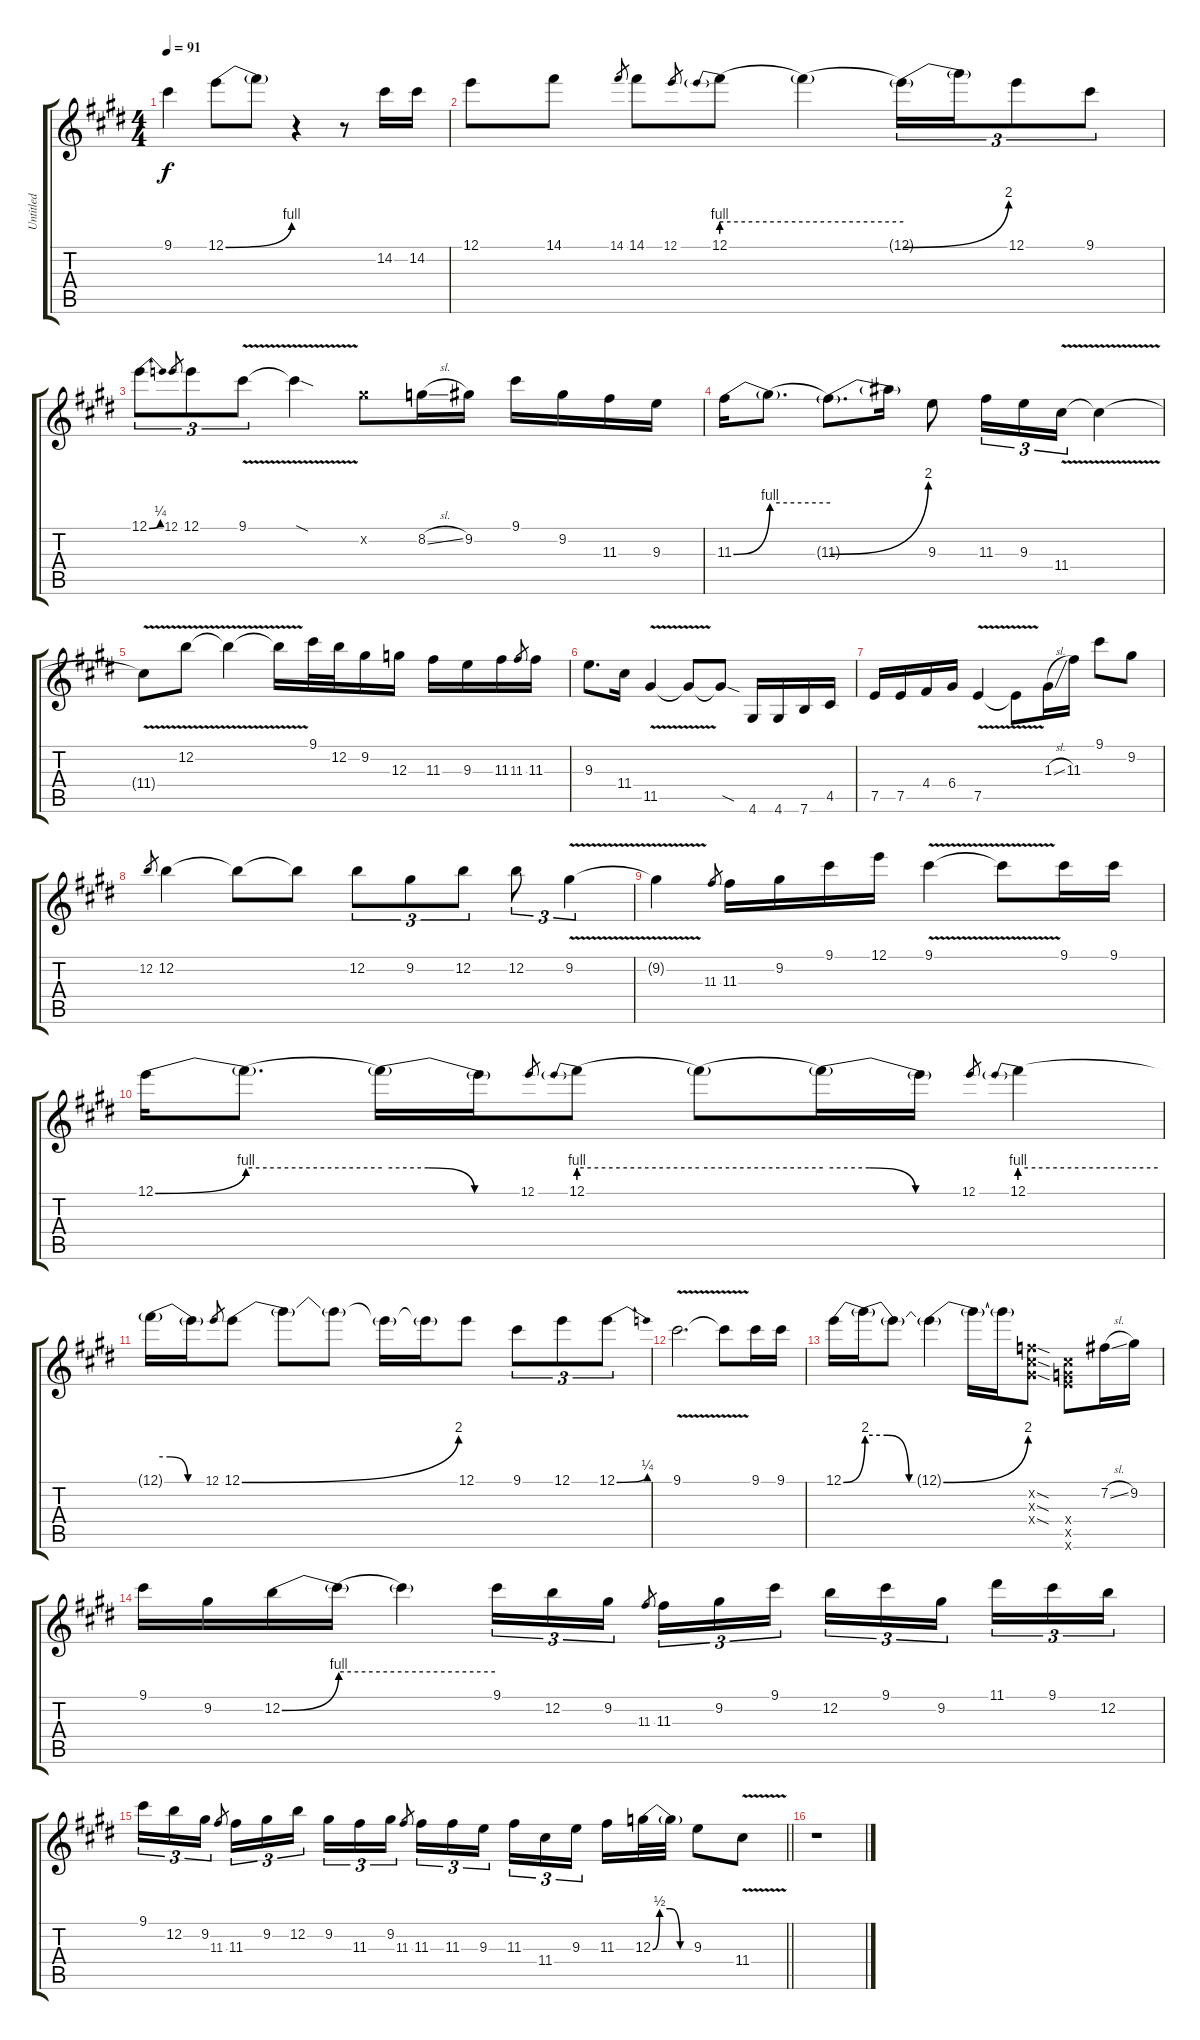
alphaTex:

\track ("Untitled" "Untitled") {instrument distortionguitar}
\staff {score tabs}
\tuning (E4 B3 G3 D3 A2 E2) {hide}
\ts (4 4)
\tempo 91
\clef g2
\ks e
9.1.4{dy f} 12.1{be (bend 0 0 60 4)}.8 12.1{t}.8 r.4 r.8 14.2.16 14.2.16 |
12.1.8 14.1.8 14.1.8{gr} 14.1.8 12.1.8{gr} 12.1{be (prebend 0 4 60 4)}.8 12.1{be (hold 0 4 60 4) t}.4 12.1{be (bend 0 0 60 8) t}.16{tu (3 2)} 12.1{t}.16{tu (3 2)} 12.1.8{tu (3 2)} 9.1.8{tu (3 2)} |
12.1{be (bend 0 0 60 1)}.8{tu (3 2)} 12.1.8{gr} 12.1.8{tu (3 2)} 9.1{v}.8{tu (3 2)} 9.1{sod t}.4 9.2{x}.8 8.2{sl}.16 9.2.16 9.1.16 9.2.16 11.3.16 9.3.16 |
11.3{be (bend 0 0 60 4)}.16 11.3{be (hold 0 4 60 4) t}.8{d} 11.3{be (bend 0 0 60 8) t}.8{d} 11.3{t}.16 9.3.8 11.3.16{tu (3 2)} 9.3.16{tu (3 2)} 11.4{v}.16{tu (3 2)} 11.4{v t}.4 |
11.4{v t}.8 12.2{v}.8 12.2{v t}.4 12.2{t}.16 9.1.32 12.2.32 9.2.16 12.3.16 11.3.16 9.3.16 11.3.16 11.3.8{gr} 11.3.16 |
9.3.8{d} 11.4.16 11.5{v}.4 11.5{t}.8 11.5{sod t}.8 4.6.16 4.6.16 7.6.16 4.5.16 |
7.5.16 7.5.16 4.4.16 6.4.16 7.5{v}.4 7.5{t}.8 1.3{sl}.16 11.3.16 9.1.8 9.2.8 |
12.2.8{gr} 12.2.4 12.2{t}.8 12.2{t}.8 12.2.8{tu (3 2)} 9.2.8{tu (3 2)} 12.2.8{tu (3 2)} 12.2.8{tu (3 2)} 9.2{v}.4{tu (3 2)} |
9.2{t}.4 11.3.8{gr} 11.3.16 9.2.16 9.1.16 12.1.16 9.1{v}.4 9.1{t}.8 9.1.16 9.1.16 |
12.1{be (bend 0 0 60 4)}.16 12.1{be (hold 0 4 60 4) t}.8{d} 12.1{be (custom 0 4 20 4 40 0 60 0) t}.16 12.1{t}.16 12.1.8{gr} 12.1{be (prebend 0 4 60 4)}.8 12.1{be (hold 0 4 60 4) t}.8 12.1{be (custom 0 4 20 4 40 0 60 0) t}.16 12.1{t}.16 12.1.8{gr} 12.1{be (prebend 0 4 60 4)}.4 |
12.1{be (custom 0 4 20 4 40 0 60 0) t}.16 12.1{t}.16 12.1.8{gr} 12.1{be (bend 0 0 60 8)}.8 12.1{t}.8 12.1{t}.8 12.1{t}.16 12.1{t}.16 12.1.8 9.1.8{tu (3 2)} 12.1.8{tu (3 2)} 12.1{be (bend 0 0 60 1)}.8{tu (3 2)} |
9.1{v}.2{d} 9.1{t}.8 9.1.16 9.1.16 |
12.1{be (bend 0 0 60 8)}.16 12.1{be (custom 0 8 20 8 40 0 60 0) t}.16 12.1{t}.8 12.1{be (bend 0 0 60 8) t}.4 12.1{t}.16 12.1{t}.16 (6.2{sod x} 6.3{sod x} 6.4{sod x}).8 (11.4{x} 10.5{x} 12.6{x}).8 7.2{sl}.16 9.2.16 |
9.1.16 9.2.16 12.2{be (bend 0 0 60 4)}.16 12.2{be (hold 0 4 60 4) t}.16 12.2{t}.4 9.1.16{tu (3 2)} 12.2.16{tu (3 2)} 9.2.16{tu (3 2)} 11.3.8{gr beam splitsecondary} 11.3.16{tu (3 2)} 9.2.16{tu (3 2)} 9.1.16{tu (3 2)} 12.2.16{tu (3 2)} 9.1.16{tu (3 2)} 9.2.16{tu (3 2) beam splitsecondary} 11.1.16{tu (3 2)} 9.1.16{tu (3 2)} 12.2.16{tu (3 2)} |
\barLineRight lightlight
9.1.16{tu (3 2)} 12.2.16{tu (3 2)} 9.2.16{tu (3 2)} 11.3.8{gr beam splitsecondary} 11.3.16{tu (3 2)} 9.2.16{tu (3 2)} 12.2.16{tu (3 2)} 9.2.16{tu (3 2)} 11.3.16{tu (3 2)} 9.2.16{tu (3 2)} 11.3.8{gr beam splitsecondary} 11.3.16{tu (3 2)} 11.3.16{tu (3 2)} 9.3.16{tu (3 2)} 11.3.16{tu (3 2)} 11.4.16{tu (3 2)} 9.3.16{tu (3 2) beam splitsecondary} 11.3.16 12.3{be (custom 0 0 10 2 25 2 40 0 60 0)}.32 12.3{t}.32 9.3.8 11.4{v}.8 |
r.1
